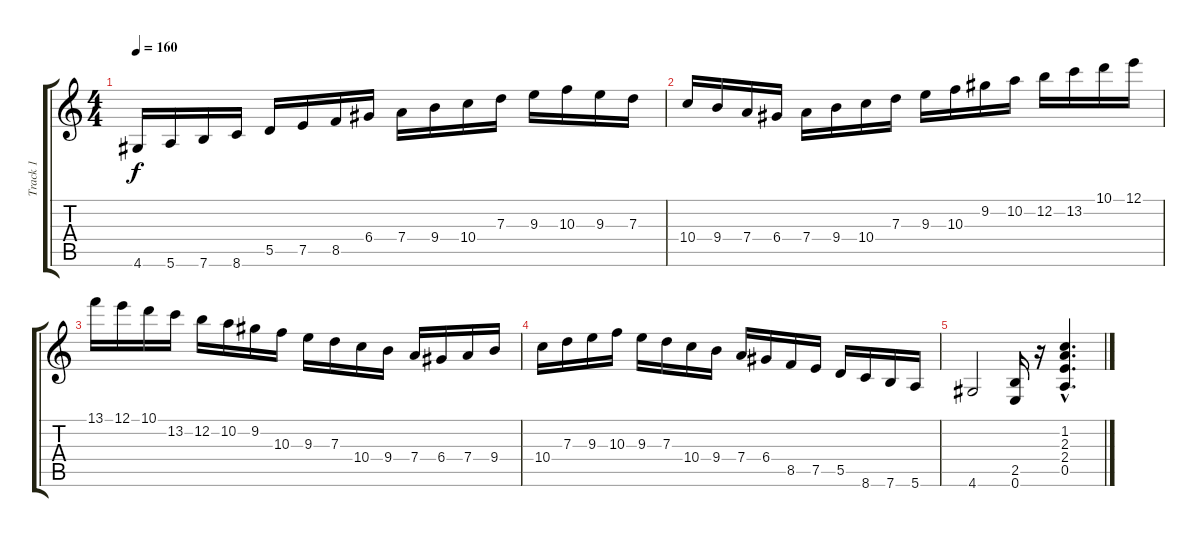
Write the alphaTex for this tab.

\track ("Track 1" "Track 1") {instrument overdrivenguitar}
\staff {score tabs}
\tuning (E4 B3 G3 D3 A2 E2) {hide}
\ts (4 4)
\tempo 160
\clef g2
\ks c
4.6.16{dy f instrument overdrivenguitar} 5.6.16 7.6.16 8.6.16 5.5.16 7.5.16 8.5.16 6.4.16 7.4.16 9.4.16 10.4.16 7.3.16 9.3.16 10.3.16 9.3.16 7.3.16 |
10.4.16 9.4.16 7.4.16 6.4.16 7.4.16 9.4.16 10.4.16 7.3.16 9.3.16 10.3.16 9.2.16 10.2.16 12.2.16 13.2.16 10.1.16 12.1.16 |
13.1.16 12.1.16 10.1.16 13.2.16 12.2.16 10.2.16 9.2.16 10.3.16 9.3.16 7.3.16 10.4.16 9.4.16 7.4.16 6.4.16 7.4.16 9.4.16 |
10.4.16 7.3.16 9.3.16 10.3.16 9.3.16 7.3.16 10.4.16 9.4.16 7.4.16 6.4.16 8.5.16 7.5.16 5.5.16 8.6.16 7.6.16 5.6.16 |
4.6.2 (2.5 0.6).16 r.16 (1.2{hac} 2.3{hac} 2.4{hac} 0.5{hac}).4{d}
